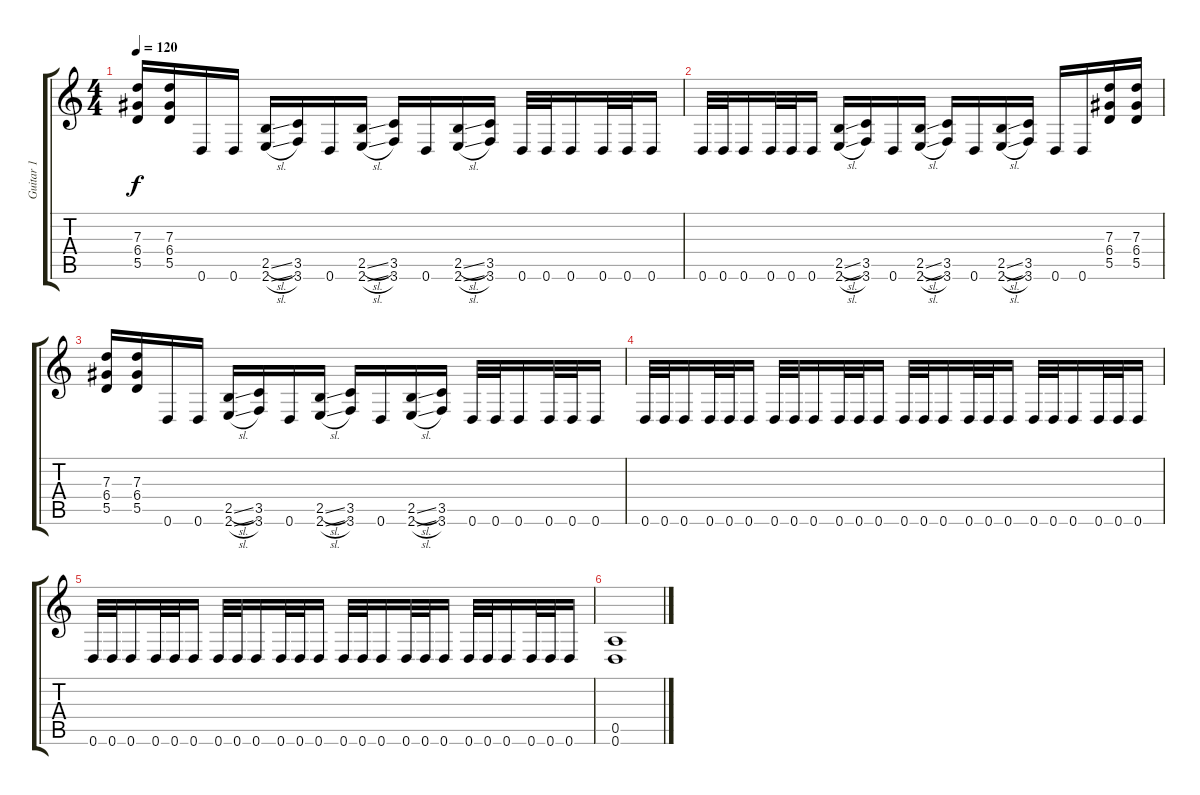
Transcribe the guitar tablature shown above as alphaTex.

\track ("Guitar 1" "Guitar 1") {instrument distortionguitar}
\staff {score tabs}
\tuning (E4 B3 G3 D3 A2 D2) {hide}
\ts (4 4)
\tempo 120
\clef g2
\ks c
(7.3 6.4 5.5).16{dy f} (7.3 6.4 5.5).16 0.6.16 0.6.16 (2.5{sl} 2.6{sl}).16 (3.5 3.6).16 0.6.16 (2.5{sl} 2.6{sl}).16 (3.5 3.6).16 0.6.16 (2.5{sl} 2.6{sl}).16 (3.5 3.6).16 0.6.32 0.6.32 0.6.16 0.6.32 0.6.32 0.6.16 |
0.6.32 0.6.32 0.6.16 0.6.32 0.6.32 0.6.16 (2.5{sl} 2.6{sl}).16 (3.5 3.6).16 0.6.16 (2.5{sl} 2.6{sl}).16 (3.5 3.6).16 0.6.16 (2.5{sl} 2.6{sl}).16 (3.5 3.6).16 0.6.16 0.6.16 (7.3 6.4 5.5).16 (7.3 6.4 5.5).16 |
(7.3 6.4 5.5).16 (7.3 6.4 5.5).16 0.6.16 0.6.16 (2.5{sl} 2.6{sl}).16 (3.5 3.6).16 0.6.16 (2.5{sl} 2.6{sl}).16 (3.5 3.6).16 0.6.16 (2.5{sl} 2.6{sl}).16 (3.5 3.6).16 0.6.32 0.6.32 0.6.16 0.6.32 0.6.32 0.6.16 |
0.6.32 0.6.32 0.6.16 0.6.32 0.6.32 0.6.16 0.6.32 0.6.32 0.6.16 0.6.32 0.6.32 0.6.16 0.6.32 0.6.32 0.6.16 0.6.32 0.6.32 0.6.16 0.6.32 0.6.32 0.6.16 0.6.32 0.6.32 0.6.16 |
0.6.32 0.6.32 0.6.16 0.6.32 0.6.32 0.6.16 0.6.32 0.6.32 0.6.16 0.6.32 0.6.32 0.6.16 0.6.32 0.6.32 0.6.16 0.6.32 0.6.32 0.6.16 0.6.32 0.6.32 0.6.16 0.6.32 0.6.32 0.6.16 |
(0.5 0.6).1
